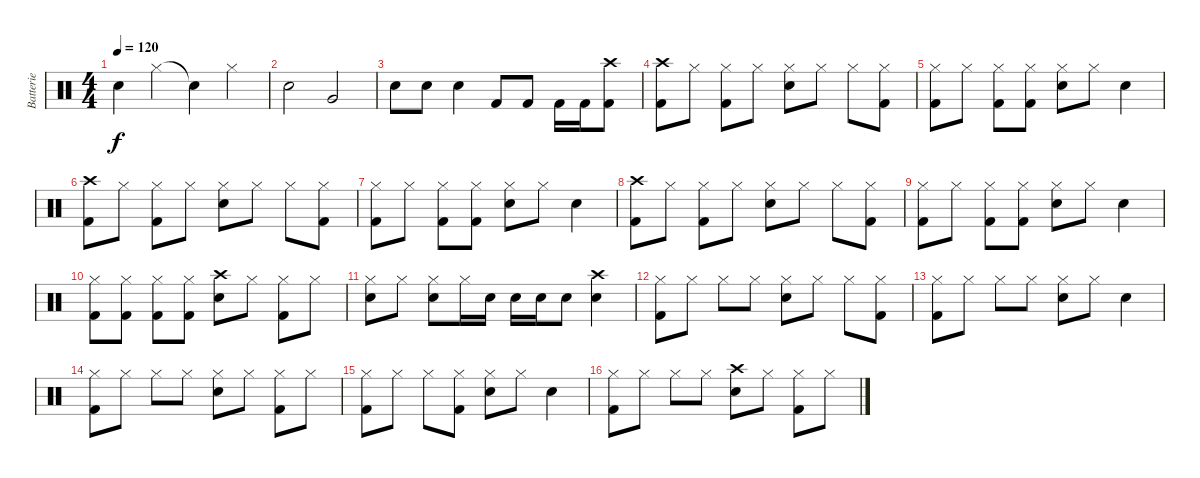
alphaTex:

\track ("Batterie" "Batterie") {instrument percussion}
\staff {score}
\articulation defaults
\ts (4 4)
\tempo 120
\clef neutral
\ks c "Snare (hit)"{t}.4{dy f} "Hi-Hat (closed)".4 "Snare (hit)"{t}.4 "Hi-Hat (closed)".4
|
"Snare (hit) 2".2 "Very Low Tom (hit)".2 |
"Snare (hit) 2".8 "Snare (hit) 2".8 "Snare (hit) 2".4 "Kick (hit) 2".8 "Kick (hit) 2".8 "Kick (hit) 2".16 "Kick (hit) 2".16 ("Crash high (hit)" "Kick (hit) 2").8 |
("Crash high (hit)" "Kick (hit) 2").8 "Hi-Hat (closed)".8 ("Hi-Hat (closed)" "Kick (hit) 2").8 "Hi-Hat (closed)".8 ("Hi-Hat (closed)" "Snare (hit) 2").8 "Hi-Hat (closed)".8 "Hi-Hat (closed)".8 ("Hi-Hat (closed)" "Kick (hit) 2").8 |
("Hi-Hat (closed)" "Kick (hit) 2").8 "Hi-Hat (closed)".8 ("Hi-Hat (closed)" "Kick (hit) 2").8 ("Hi-Hat (closed)" "Kick (hit) 2").8 ("Hi-Hat (closed)" "Snare (hit) 2").8 "Hi-Hat (closed)".8 "Snare (hit) 2".4 |
("Crash high (hit)" "Kick (hit) 2").8 "Hi-Hat (closed)".8 ("Hi-Hat (closed)" "Kick (hit) 2").8 "Hi-Hat (closed)".8 ("Hi-Hat (closed)" "Snare (hit) 2").8 "Hi-Hat (closed)".8 "Hi-Hat (closed)".8 ("Hi-Hat (closed)" "Kick (hit) 2").8 |
("Hi-Hat (closed)" "Kick (hit) 2").8 "Hi-Hat (closed)".8 ("Hi-Hat (closed)" "Kick (hit) 2").8 ("Hi-Hat (closed)" "Kick (hit) 2").8 ("Hi-Hat (closed)" "Snare (hit) 2").8 "Hi-Hat (closed)".8 "Snare (hit) 2".4 |
("Crash high (hit)" "Kick (hit) 2").8 "Hi-Hat (closed)".8 ("Hi-Hat (closed)" "Kick (hit) 2").8 "Hi-Hat (closed)".8 ("Hi-Hat (closed)" "Snare (hit) 2").8 "Hi-Hat (closed)".8 "Hi-Hat (closed)".8 ("Hi-Hat (closed)" "Kick (hit) 2").8 |
("Hi-Hat (closed)" "Kick (hit) 2").8 "Hi-Hat (closed)".8 ("Hi-Hat (closed)" "Kick (hit) 2").8 ("Hi-Hat (closed)" "Kick (hit) 2").8 ("Hi-Hat (closed)" "Snare (hit) 2").8 "Hi-Hat (closed)".8 "Snare (hit) 2".4 |
("Hi-Hat (closed)" "Kick (hit) 2").8 ("Hi-Hat (closed)" "Kick (hit) 2").8 ("Hi-Hat (closed)" "Kick (hit) 2").8 ("Hi-Hat (closed)" "Kick (hit) 2").8 ("Crash high (hit)" "Snare (hit) 2").8 "Hi-Hat (closed)".8 ("Hi-Hat (closed)" "Kick (hit) 2").8 "Hi-Hat (closed)".8 |
("Hi-Hat (closed)" "Snare (hit) 2").8 "Hi-Hat (closed)".8 ("Hi-Hat (closed)" "Snare (hit) 2").8 "Hi-Hat (closed)".16 "Snare (hit) 2".16 "Snare (hit) 2".16 "Snare (hit) 2".16 "Snare (hit) 2".8 ("Crash high (hit)" "Snare (hit) 2").4 |
("Hi-Hat (closed)" "Kick (hit) 2").8 "Hi-Hat (closed)".8 "Hi-Hat (closed)".8 "Hi-Hat (closed)".8 ("Hi-Hat (closed)" "Snare (hit) 2").8 "Hi-Hat (closed)".8 "Hi-Hat (closed)".8 ("Hi-Hat (closed)" "Kick (hit) 2").8 |
("Hi-Hat (closed)" "Kick (hit) 2").8 "Hi-Hat (closed)".8 "Hi-Hat (closed)".8 "Hi-Hat (closed)".8 ("Hi-Hat (closed)" "Snare (hit) 2").8 "Hi-Hat (closed)".8 "Snare (hit) 2".4 |
("Hi-Hat (closed)" "Kick (hit) 2").8 "Hi-Hat (closed)".8 "Hi-Hat (closed)".8 "Hi-Hat (closed)".8 ("Hi-Hat (closed)" "Snare (hit) 2").8 "Hi-Hat (closed)".8 ("Hi-Hat (closed)" "Kick (hit) 2").8 "Hi-Hat (closed)".8 |
("Hi-Hat (closed)" "Kick (hit) 2").8 "Hi-Hat (closed)".8 "Hi-Hat (closed)".8 ("Hi-Hat (closed)" "Kick (hit) 2").8 ("Hi-Hat (closed)" "Snare (hit) 2").8 "Hi-Hat (closed)".8 "Snare (hit) 2".4 |
("Hi-Hat (closed)" "Kick (hit) 2").8 "Hi-Hat (closed)".8 "Hi-Hat (closed)".8 "Hi-Hat (closed)".8 ("Crash high (hit)" "Snare (hit) 2").8 "Hi-Hat (closed)".8 ("Hi-Hat (closed)" "Kick (hit) 2").8 "Hi-Hat (closed)".8
